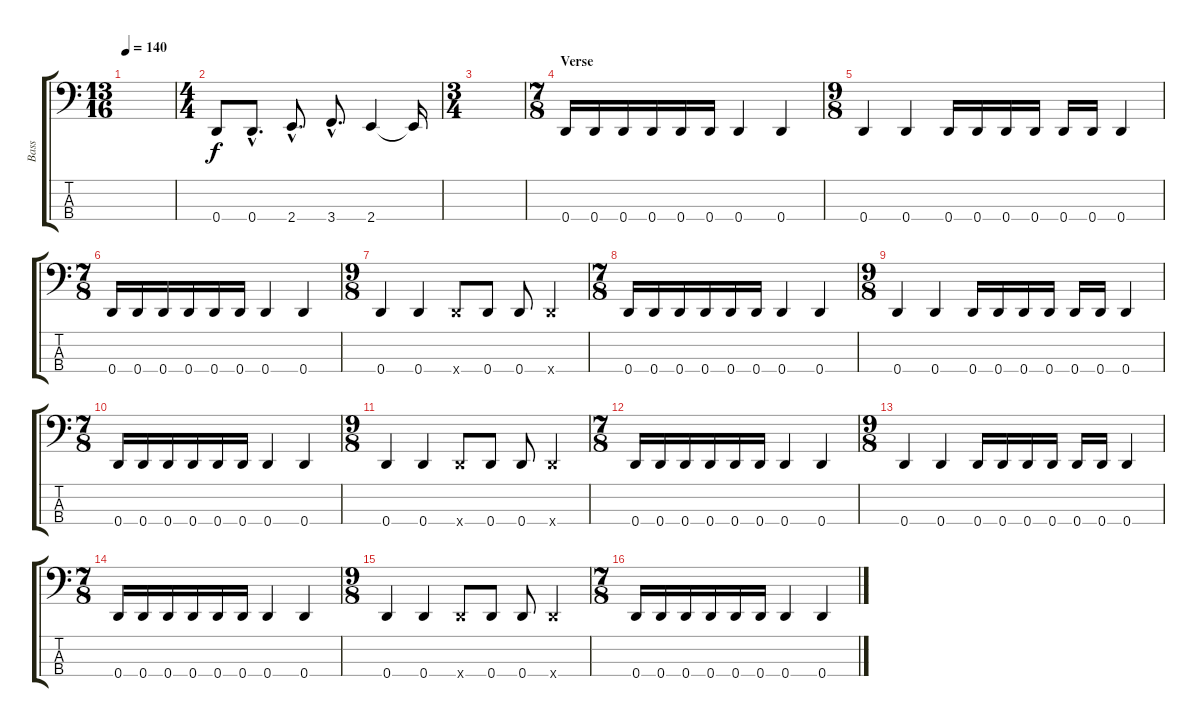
\track ("Bass" "Bass") {instrument electricbasspick}
\staff {score tabs}
\tuning (G2 D2 A1 D1) {hide}
\ts (13 16)
\tempo 140
\clef f4
\ks c
|
\ts (4 4)
0.4.8 0.4{hac}.8{d} 2.4{hac}.8{d} 3.4{hac}.8{d} 2.4.4 2.4{t}.16 |
\ts (3 4)
|
\ts (7 8)
\section ("" "Verse")
0.4.16 0.4.16 0.4.16 0.4.16 0.4.16 0.4.16 0.4.4 0.4.4 |
\ts (9 8)
0.4.4 0.4.4 0.4.16 0.4.16 0.4.16 0.4.16 0.4.16 0.4.16 0.4.4 |
\ts (7 8)
0.4.16 0.4.16 0.4.16 0.4.16 0.4.16 0.4.16 0.4.4 0.4.4 |
\ts (9 8)
0.4.4 0.4.4 0.4{x}.8 0.4.8 0.4.8 0.4{x}.4 |
\ts (7 8)
0.4.16 0.4.16 0.4.16 0.4.16 0.4.16 0.4.16 0.4.4 0.4.4 |
\ts (9 8)
0.4.4 0.4.4 0.4.16 0.4.16 0.4.16 0.4.16 0.4.16 0.4.16 0.4.4 |
\ts (7 8)
0.4.16 0.4.16 0.4.16 0.4.16 0.4.16 0.4.16 0.4.4 0.4.4 |
\ts (9 8)
0.4.4 0.4.4 0.4{x}.8 0.4.8 0.4.8 0.4{x}.4 |
\ts (7 8)
0.4.16 0.4.16 0.4.16 0.4.16 0.4.16 0.4.16 0.4.4 0.4.4 |
\ts (9 8)
0.4.4 0.4.4 0.4.16 0.4.16 0.4.16 0.4.16 0.4.16 0.4.16 0.4.4 |
\ts (7 8)
0.4.16 0.4.16 0.4.16 0.4.16 0.4.16 0.4.16 0.4.4 0.4.4 |
\ts (9 8)
0.4.4 0.4.4 0.4{x}.8 0.4.8 0.4.8 0.4{x}.4 |
\ts (7 8)
0.4.16 0.4.16 0.4.16 0.4.16 0.4.16 0.4.16 0.4.4 0.4.4
